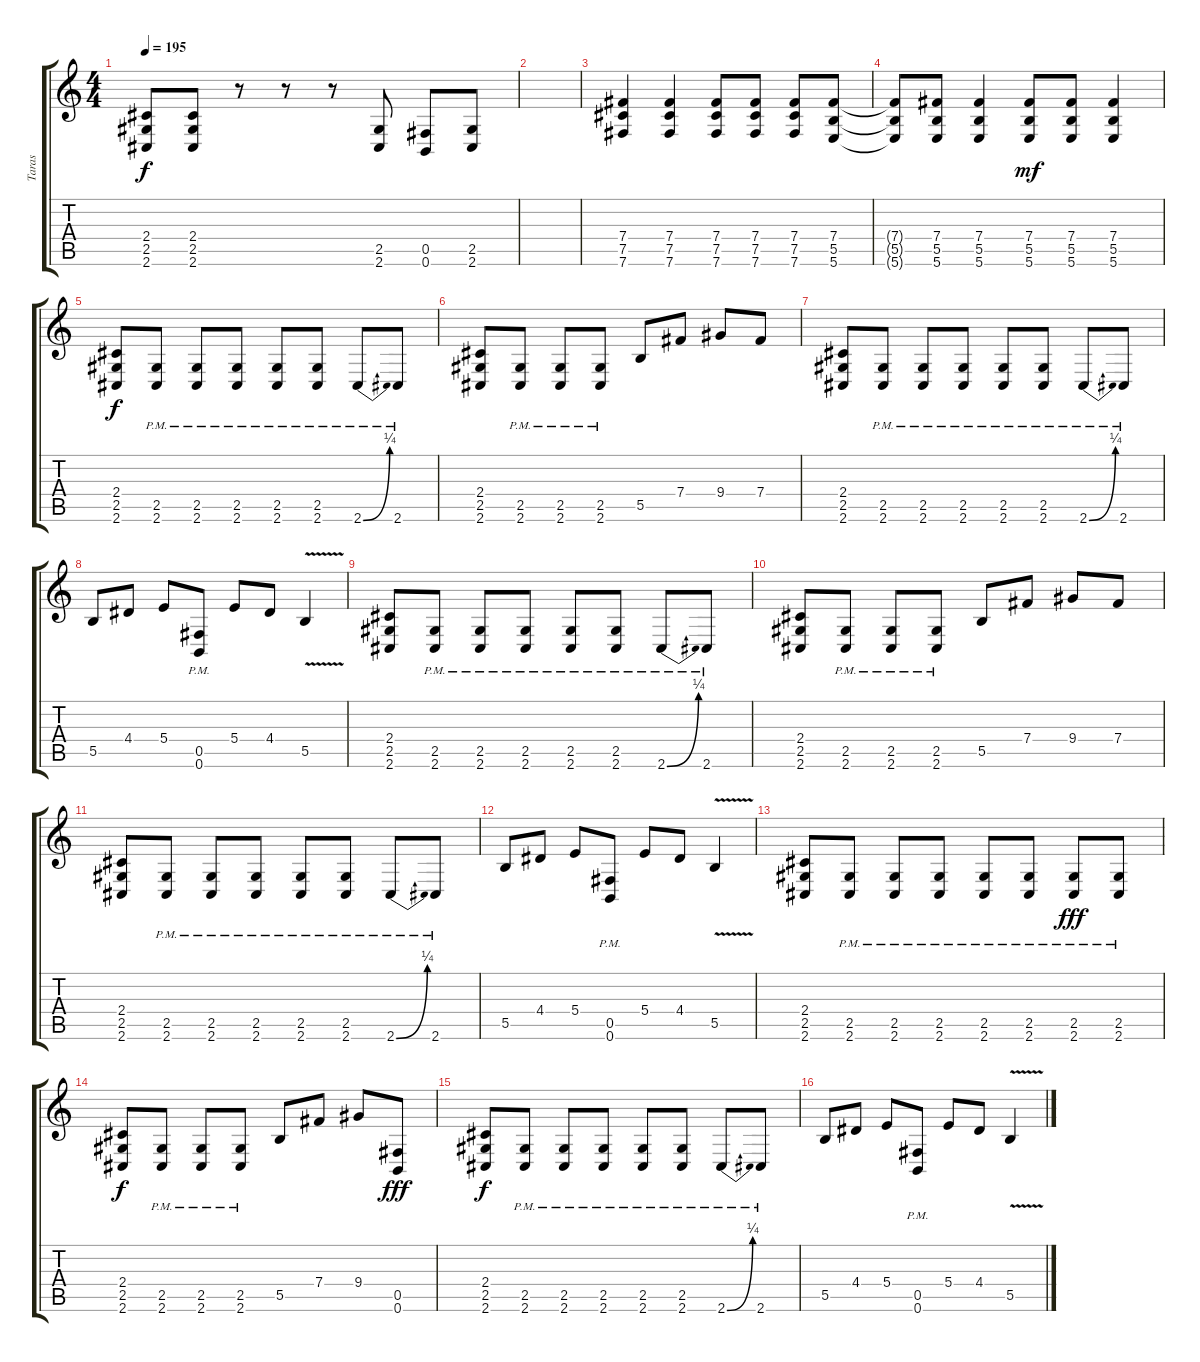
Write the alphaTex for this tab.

\track ("Taras" "Taras") {instrument distortionguitar}
\staff {score tabs}
\tuning (Db4 Ab3 E3 B2 Gb2 B1) {hide}
\ts (4 4)
\tempo 195
\clef g2
\ks c
(2.4 2.5 2.6).8{dy f} (2.4 2.5 2.6).8 r.8 r.8 r.8 (2.5 2.6).8 (0.5 0.6).8 (2.5 2.6).8 |
|
(7.4 7.5 7.6).4 (7.4 7.5 7.6).4 (7.4 7.5 7.6).8 (7.4 7.5 7.6).8 (7.4 7.5 7.6).8 (7.4 5.5 5.6).8 |
(7.4{t} 5.5{t} 5.6{t}).8 (7.4 5.5 5.6).8 (7.4 5.5 5.6).4 (7.4 5.5 5.6).8{dy mf} (7.4 5.5 5.6).8 (7.4 5.5 5.6).4 |
(2.4 2.5 2.6).8{dy f} (2.5{pm} 2.6{pm}).8 (2.5{pm} 2.6{pm}).8 (2.5{pm} 2.6{pm}).8 (2.5 2.6{pm}).8 (2.5 2.6{pm}).8 2.6{be (bend 0 0 60 1) pm}.8 2.6{pm}.8 |
(2.4 2.5 2.6).8 (2.5{pm} 2.6{pm}).8 (2.5{pm} 2.6{pm}).8 (2.5{pm} 2.6{pm}).8 5.5.8 7.4.8 9.4.8 7.4.8 |
(2.4 2.5 2.6).8 (2.5{pm} 2.6{pm}).8 (2.5{pm} 2.6{pm}).8 (2.5{pm} 2.6{pm}).8 (2.5 2.6{pm}).8 (2.5 2.6{pm}).8 2.6{be (bend 0 0 60 1) pm}.8 2.6{pm}.8 |
5.5.8 4.4.8 5.4.8 (0.5{pm} 0.6{pm}).8 5.4.8 4.4.8 5.5{v}.4 |
(2.4 2.5 2.6).8 (2.5{pm} 2.6{pm}).8 (2.5{pm} 2.6{pm}).8 (2.5{pm} 2.6{pm}).8 (2.5 2.6{pm}).8 (2.5 2.6{pm}).8 2.6{be (bend 0 0 60 1) pm}.8 2.6{pm}.8 |
(2.4 2.5 2.6).8 (2.5{pm} 2.6{pm}).8 (2.5{pm} 2.6{pm}).8 (2.5{pm} 2.6{pm}).8 5.5.8 7.4.8 9.4.8 7.4.8 |
(2.4 2.5 2.6).8 (2.5{pm} 2.6{pm}).8 (2.5{pm} 2.6{pm}).8 (2.5{pm} 2.6{pm}).8 (2.5 2.6{pm}).8 (2.5 2.6{pm}).8 2.6{be (bend 0 0 60 1) pm}.8 2.6{pm}.8 |
5.5.8 4.4.8 5.4.8 (0.5{pm} 0.6{pm}).8 5.4.8 4.4.8 5.5{v}.4 |
(2.4 2.5 2.6).8 (2.5{pm} 2.6{pm}).8 (2.5{pm} 2.6{pm}).8 (2.5{pm} 2.6{pm}).8 (2.5 2.6{pm}).8 (2.5 2.6{pm}).8 (2.5 2.6{pm}).8{dy fff} (2.5 2.6{pm}).8 |
(2.4 2.5 2.6).8{dy f} (2.5{pm} 2.6{pm}).8 (2.5{pm} 2.6{pm}).8 (2.5{pm} 2.6{pm}).8 5.5.8 7.4.8 9.4.8 (0.5 0.6).8{dy fff} |
(2.4 2.5 2.6).8{dy f} (2.5{pm} 2.6{pm}).8 (2.5{pm} 2.6{pm}).8 (2.5{pm} 2.6{pm}).8 (2.5 2.6{pm}).8 (2.5 2.6{pm}).8 2.6{be (bend 0 0 60 1) pm}.8 2.6{pm}.8 |
5.5.8 4.4.8 5.4.8 (0.5{pm} 0.6{pm}).8 5.4.8 4.4.8 5.5{v}.4
